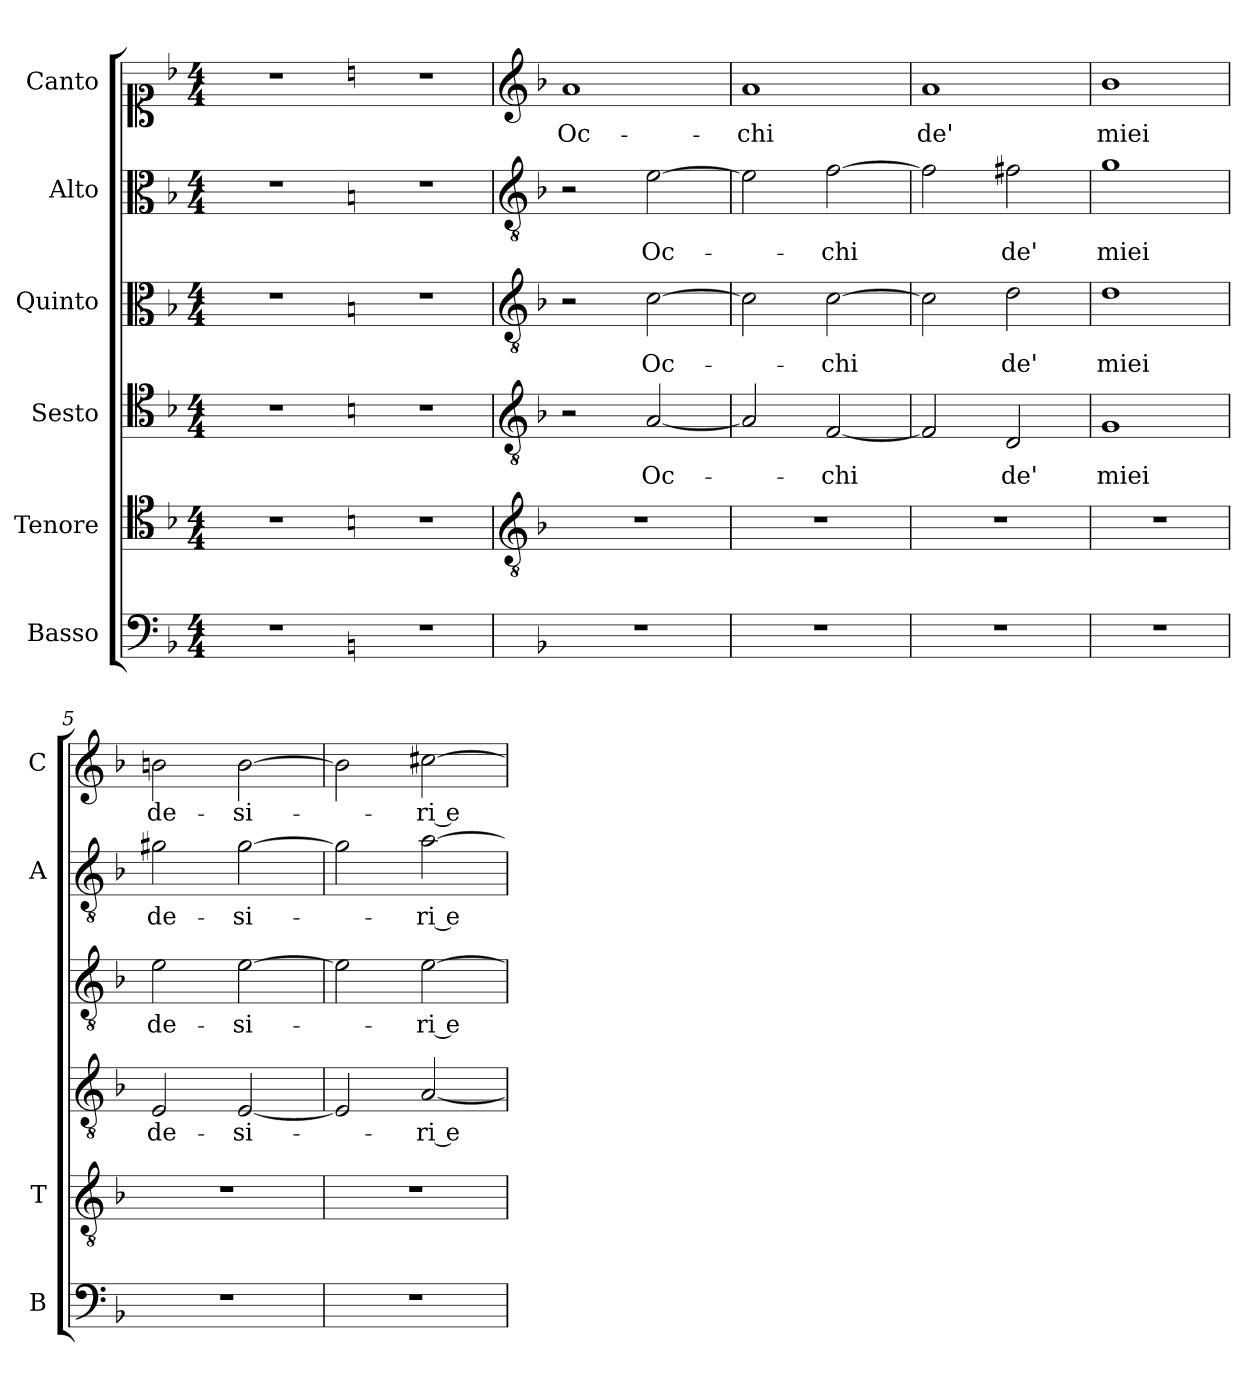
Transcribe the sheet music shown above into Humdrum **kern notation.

**kern	**kern	**kern	**text	**kern	**text	**kern	**text	**kern	**text
*part6	*part5	*part4	*part4	*part3	*part3	*part2	*part2	*part1	*part1
*staff6	*staff5	*staff4	*staff4	*staff3	*staff3	*staff2	*staff2	*staff1	*staff1
*I"Basso	*I"Tenore	*I"Sesto	*	*I"Quinto	*	*I"Alto	*	*I"Canto	*
*I'B	*I'T	*	*	*	*	*I'A	*	*I'C	*
*clefF4	*clefC4	*clefC4	*	*clefC3	*	*clefC3	*	*clefC1	*
*k[b-]	*k[b-]	*k[b-]	*	*k[b-]	*	*k[b-]	*	*k[b-]	*
*F:	*F:	*F:	*	*F:	*	*F:	*	*F:	*
*M4/4	*M4/4	*M4/4	*	*M4/4	*	*M4/4	*	*M4/4	*
=	=	=	=	=	=	=	=	=	=
1r	1r	1r	.	1r	.	1r	.	1r	.
=1X-	=1X-	=1X-	=1X-	=1X-	=1X-	=1X-	=1X-	=1X-	=1X-
*k[]	*k[]	*k[]	*	*k[]	*	*k[]	*	*k[]	*
*C:	*C:	*C:	*	*C:	*	*C:	*	*C:	*
1r	1r	1r	.	1r	.	1r	.	1r	.
=1	=1	=1	=1	=1	=1	=1	=1	=1	=1
*	*clefGv2	*clefGv2	*	*clefGv2	*	*clefGv2	*	*clefG2	*
*k[b-]	*k[b-]	*k[b-]	*	*k[b-]	*	*k[b-]	*	*k[b-]	*
*F:	*F:	*F:	*	*F:	*	*F:	*	*F:	*
!	!	!	!	!	!	!	!	!	!LO:LY:b
1r	1r	2r	.	2r	.	2r	.	1a	Oc-
!	!	!	!LO:LY:b	!	!	!	!	!	!
!	!	!	!	!	!LO:LY:b	!	!	!	!
!	!	!	!	!	!	!	!LO:LY:b	!	!
.	.	[2A/	Oc-	[2c\	Oc-	[2e\	Oc-	.	.
=2	=2	=2	=2	=2	=2	=2	=2	=2	=2
!	!	!	!	!	!	!	!	!	!LO:LY:b
1r	1r	2A/]	.	2c\]	.	2e\]	.	1a	-chi
!	!	!	!LO:LY:b	!	!	!	!	!	!
!	!	!	!	!	!LO:LY:b	!	!	!	!
!	!	!	!	!	!	!	!LO:LY:b	!	!
.	.	[2F/	-chi	[2c\	-chi	[2f\	-chi	.	.
=3	=3	=3	=3	=3	=3	=3	=3	=3	=3
!	!	!	!	!	!	!	!	!	!LO:LY:b
1r	1r	2F/]	.	2c\]	.	2f\]	.	1a	de'
!	!	!	!LO:LY:b	!	!	!	!	!	!
!	!	!	!	!	!LO:LY:b	!	!	!	!
!	!	!	!	!	!	!	!LO:LY:b	!	!
.	.	2D/	de'	2d\	de'	2f#X\	de'	.	.
=4	=4	=4	=4	=4	=4	=4	=4	=4	=4
!	!	!	!LO:LY:b	!	!	!	!	!	!
!	!	!	!	!	!LO:LY:b	!	!	!	!
!	!	!	!	!	!	!	!LO:LY:b	!	!
!	!	!	!	!	!	!	!	!	!LO:LY:b
1r	1r	1G	miei	1d	miei	1g	miei	1b-	miei
=5	=5	=5	=5	=5	=5	=5	=5	=5	=5
!	!	!	!LO:LY:b	!	!	!	!	!	!
!	!	!	!	!	!LO:LY:b	!	!	!	!
!	!	!	!	!	!	!	!LO:LY:b	!	!
!	!	!	!	!	!	!	!	!	!LO:LY:b
1r	1r	2E/	de-	2e\	de-	2g#X\	de-	2bn\	de-
!	!	!	!LO:LY:b	!	!	!	!	!	!
!	!	!	!	!	!LO:LY:b	!	!	!	!
!	!	!	!	!	!	!	!LO:LY:b	!	!
!	!	!	!	!	!	!	!	!	!LO:LY:b
.	.	[2E/	-si-	[2e\	-si-	[2g#\	-si-	[2b\	-si-
=6	=6	=6	=6	=6	=6	=6	=6	=6	=6
1r	1r	2E/]	.	2e\]	.	2g#\]	.	2b\]	.
!	!	!	!LO:LY:b	!	!	!	!	!	!
!	!	!	!	!	!LO:LY:b	!	!	!	!
!	!	!	!	!	!	!	!LO:LY:b	!	!
!	!	!	!	!	!	!	!	!	!LO:LY:b
.	.	[2A/	-ri e	[2e\	-ri e	[2a\	-ri e	[2cc#X\	-ri e
=	=	=	=	=	=	=	=	=	=
*-	*-	*-	*-	*-	*-	*-	*-	*-	*-
